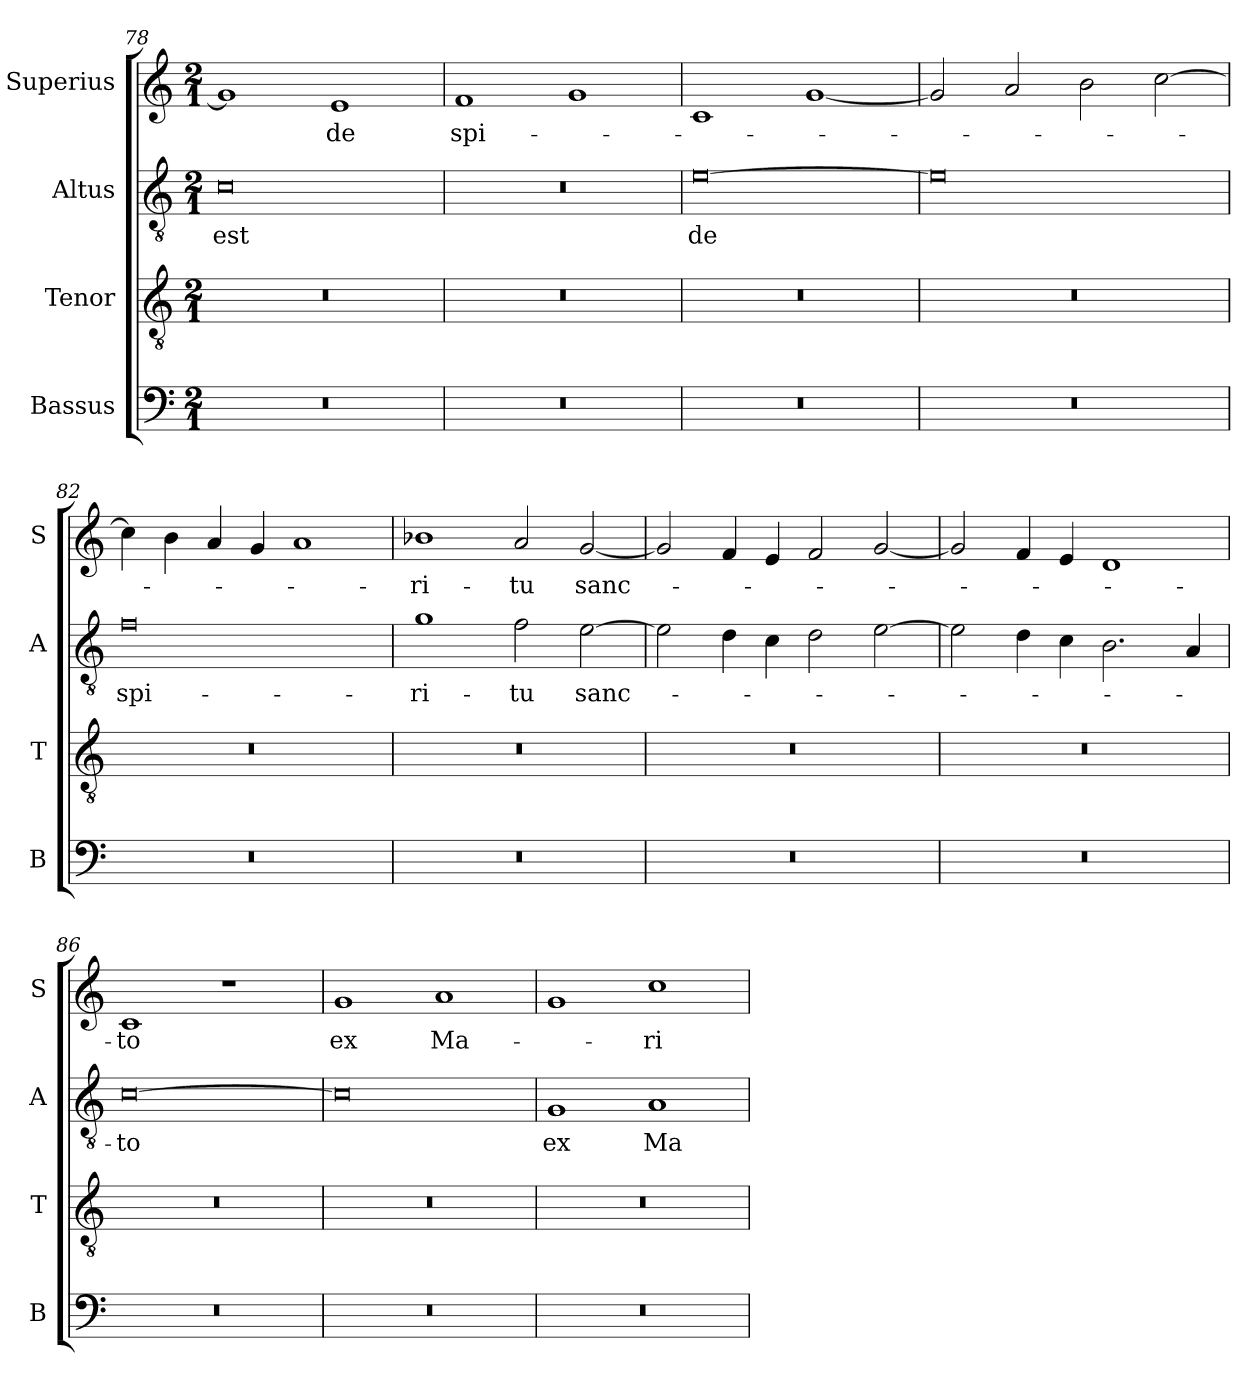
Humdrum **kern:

**kern	**kern	**kern	**text	**kern	**text
*part4	*part3	*part2	*part2	*part1	*part1
*staff4	*staff3	*staff2	*staff2	*staff1	*staff1
*I"Bassus	*I"Tenor	*I"Altus	*	*I"Superius	*
*I'B	*I'T	*I'A	*	*I'S	*
*clefF4	*clefGv2	*clefGv2	*	*clefG2	*
*k[]	*k[]	*k[]	*	*k[]	*
*M2/1	*M2/1	*M2/1	*	*M2/1	*
=78	=78	=78	=78	=78	=78
0r	0r	0c	est	1g]	.
.	.	.	.	1e	de
=79	=79	=79	=79	=79	=79
0r	0r	0r	.	1f	spi-
.	.	.	.	1g	.
=80	=80	=80	=80	=80	=80
0r	0r	[0e	de	1c	.
.	.	.	.	[1g	.
=81	=81	=81	=81	=81	=81
0r	0r	0e]	.	2g/]	.
.	.	.	.	2a/	.
.	.	.	.	2b\	.
.	.	.	.	[2cc\	.
=82	=82	=82	=82	=82	=82
0r	0r	0f	spi-	4cc\]	.
.	.	.	.	4b\	.
.	.	.	.	4a/	.
.	.	.	.	4g/	.
.	.	.	.	1a	.
=83	=83	=83	=83	=83	=83
0r	0r	1g	-ri-	1b-X	-ri-
.	.	2f\	-tu	2a/	-tu
.	.	[2e\	sanc-	[2g/	sanc-
=84	=84	=84	=84	=84	=84
0r	0r	2e\]	.	2g/]	.
.	.	4d\	.	4f/	.
.	.	4c\	.	4e/	.
.	.	2d\	.	2f/	.
.	.	[2e\	.	[2g/	.
=85	=85	=85	=85	=85	=85
0r	0r	2e\]	.	2g/]	.
.	.	4d\	.	4f/	.
.	.	4c\	.	4e/	.
.	.	2.B\	.	1d	.
.	.	4A/	.	.	.
=86	=86	=86	=86	=86	=86
0r	0r	[0c	-to	1c	-to
.	.	.	.	1r	.
=87	=87	=87	=87	=87	=87
0r	0r	0c]	.	1g	ex
.	.	.	.	1a	Ma-
=88	=88	=88	=88	=88	=88
0r	0r	1G	ex	1g	.
.	.	1A	Ma-	1cc	-ri-
=	=	=	=	=	=
*-	*-	*-	*-	*-	*-
